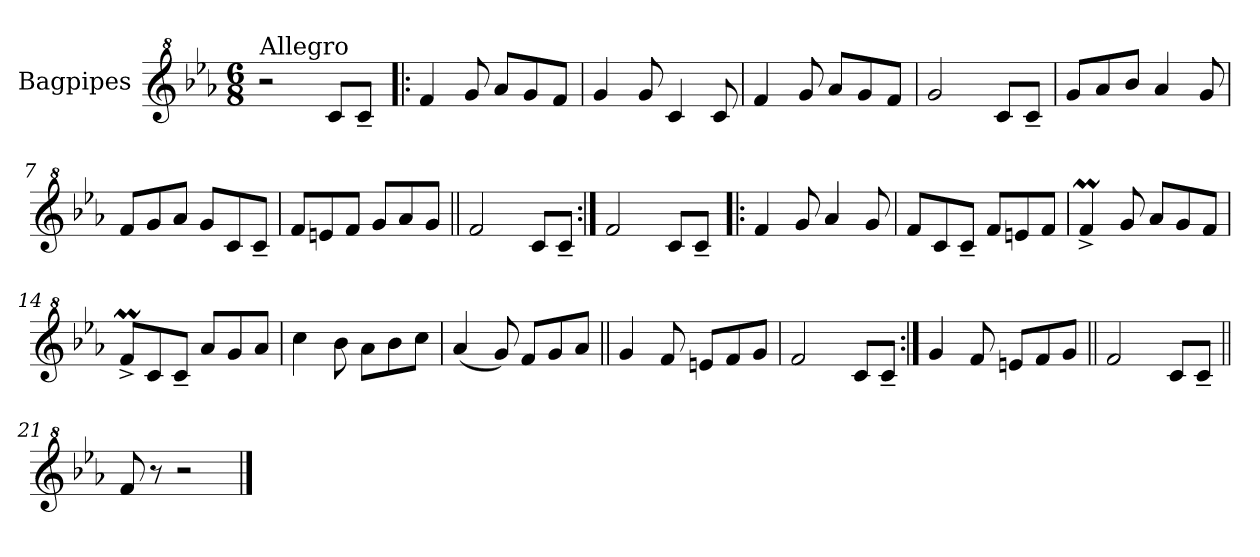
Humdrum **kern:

**kern
*part1
*staff1
*I"Bagpipes
*I'Bag
*clefG^2
*k[b-e-a-]
*E-:
*M6/8
=1
!LO:TX:a:t=Allegro
2r
8cc/L
8cc~/J
=2!|:
4ff/
8gg/
8aa-/L
8gg/
8ff/J
=3
4gg/
8gg/
4cc/
8cc/
=4
4ff/
8gg/
8aa-/L
8gg/
8ff/J
=5
2gg/
8cc/L
8cc~/J
=6
8gg/L
8aa-/
8bb-/J
4aa-/
8gg/
=7
8ff/L
8gg/
8aa-/J
8gg/L
8cc/
8cc~/J
=8
8ff/L
8een/
8ff/J
8gg/L
8aa-/
8gg/J
!!LO:LB:g=z
=9||
2ff/
8cc/L
8cc~/J
=10:|!
2ff/
8cc/L
8cc~/J
=11!|:
4ff/
8gg/
4aa-/
8gg/
=12
8ff/L
8cc/
8cc~/J
8ff/L
8een/
8ff/J
=13
4ffM^/
8gg/
8aa-/L
8gg/
8ff/J
=14
8ffM^/L
8cc/
8cc~/J
8aa-/L
8gg/
8aa-/J
=15
4ccc\
8bb-\
8aa-\L
8bb-\
8ccc\J
=16
(4aa-/
8gg/)
8ff/L
8gg/
8aa-/J
!!LO:LB:g=z
=17||
4gg/
8ff/
8een/L
8ff/
8gg/J
=18
2ff/
8cc/L
8cc~/J
=19:|!
4gg/
8ff/
8een/L
8ff/
8gg/J
=20||
2ff/
8cc/L
8cc~/J
=21||
8ff/
8r
2r
==
*-
